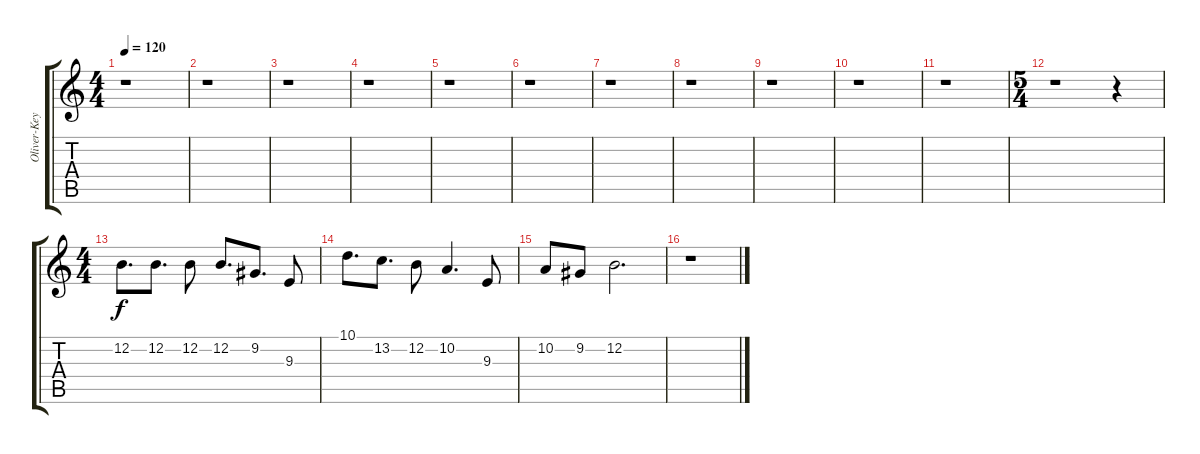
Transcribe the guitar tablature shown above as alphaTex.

\track ("Oliver-Keyboard" "Oliver-Key") {instrument violin}
\staff {score tabs}
\tuning (E4 B3 G3 D3 A2 E2) {hide}
\ts (4 4)
\tempo 120
\clef g2
\ks c
r.1{dy f} |
r.1 |
r.1 |
r.1 |
r.1 |
r.1 |
r.1 |
r.1 |
r.1 |
r.1 |
r.1 |
\ts (5 4)
r.1 r.4 |
\ts (4 4)
12.2.8{d} 12.2.8{d} 12.2.8 12.2.8{d} 9.2.8{d} 9.3.8 |
10.1.8{d} 13.2.8{d} 12.2.8 10.2.4{d} 9.3.8 |
10.2.8 9.2.8 12.2.2{d} |
r.1
